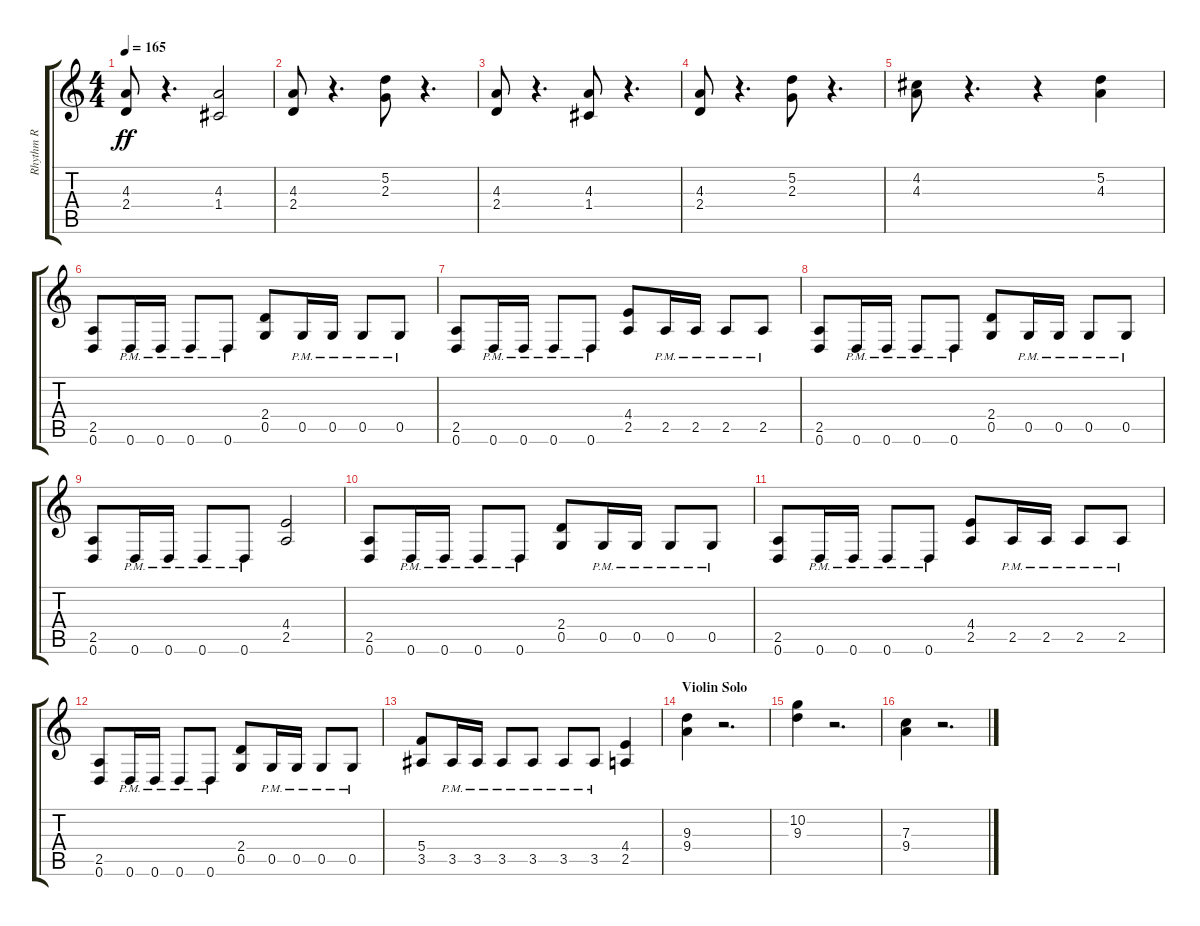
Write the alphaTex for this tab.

\track ("Rhythm R" "Rhythm R") {instrument distortionguitar}
\staff {score tabs}
\tuning (D4 A3 F3 C3 G2 D2) {hide}
\ts (4 4)
\tempo 165
\clef g2
\ks c
(4.3 2.4).8{dy ff} r.4{d} (4.3 1.4).2 |
(4.3 2.4).8 r.4{d} (5.2 2.3).8 r.4{d} |
(4.3 2.4).8 r.4{d} (4.3 1.4).8 r.4{d} |
(4.3 2.4).8 r.4{d} (5.2 2.3).8 r.4{d} |
(4.2 4.3).8 r.4{d} r.4 (5.2 4.3).4 |
(2.5 0.6).8 0.6{pm}.16 0.6{pm}.16 0.6{pm}.8 0.6{pm}.8 (2.4 0.5).8 0.5{pm}.16 0.5{pm}.16 0.5{pm}.8 0.5{pm}.8 |
(2.5 0.6).8 0.6{pm}.16 0.6{pm}.16 0.6{pm}.8 0.6{pm}.8 (4.4 2.5).8 2.5{pm}.16 2.5{pm}.16 2.5{pm}.8 2.5{pm}.8 |
(2.5 0.6).8 0.6{pm}.16 0.6{pm}.16 0.6{pm}.8 0.6{pm}.8 (2.4 0.5).8 0.5{pm}.16 0.5{pm}.16 0.5{pm}.8 0.5{pm}.8 |
(2.5 0.6).8 0.6{pm}.16 0.6{pm}.16 0.6{pm}.8 0.6{pm}.8 (4.4 2.5).2 |
(2.5 0.6).8 0.6{pm}.16 0.6{pm}.16 0.6{pm}.8 0.6{pm}.8 (2.4 0.5).8 0.5{pm}.16 0.5{pm}.16 0.5{pm}.8 0.5{pm}.8 |
(2.5 0.6).8 0.6{pm}.16 0.6{pm}.16 0.6{pm}.8 0.6{pm}.8 (4.4 2.5).8 2.5{pm}.16 2.5{pm}.16 2.5{pm}.8 2.5{pm}.8 |
(2.5 0.6).8 0.6{pm}.16 0.6{pm}.16 0.6{pm}.8 0.6{pm}.8 (2.4 0.5).8 0.5{pm}.16 0.5{pm}.16 0.5{pm}.8 0.5{pm}.8 |
(5.4 3.5).8 3.5{pm}.16 3.5{pm}.16 3.5{pm}.8 3.5{pm}.8 3.5{pm}.8 3.5{pm}.8 (4.4 2.5).4 |
\section ("" "Violin Solo")
(9.3 9.4).4 r.2{d} |
(10.2 9.3).4 r.2{d} |
(7.3 9.4).4 r.2{d}
